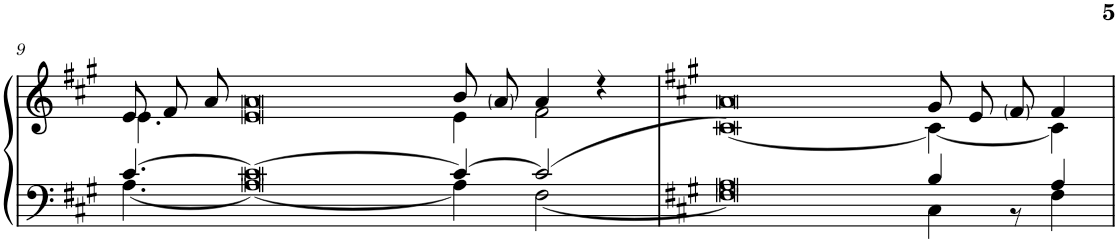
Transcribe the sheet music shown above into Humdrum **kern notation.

**kern	**kern
*part1	*part1
*staff2	*staff1
*I"Piano	*
*I'Pno.	*
!!LO:PB:g=z
*clefF4	*clefG2
*k[f#c#g#]	*k[f#c#g#]
*M25/8	*M25/8
=9	=9
*^	*^
[4.c#/	[4.A\	8e/L	4.e\
.	.	8f#/	.
.	.	8a/J	.
0c#_	0A_	0a	0e
4c#/_	4A\]	8b/L	4e\
.	.	8a/J	.
2c#/_	[2F#\	4a/	2f#\
.	.	4r	.
=10	=10	=10	=10
*k[f#c#g#]	*	*k[f#c#g#]	*
0A	0F#]	0a	0c#_
4B/	4C#\	8g#/L	4c#\_
.	.	8e/	.
8ryy	8r	8f#/J	8ryy
4A/	4F#\	4f#/	4c#\]
*v	*v	*	*
*	*v	*v
=	=
*-	*-
